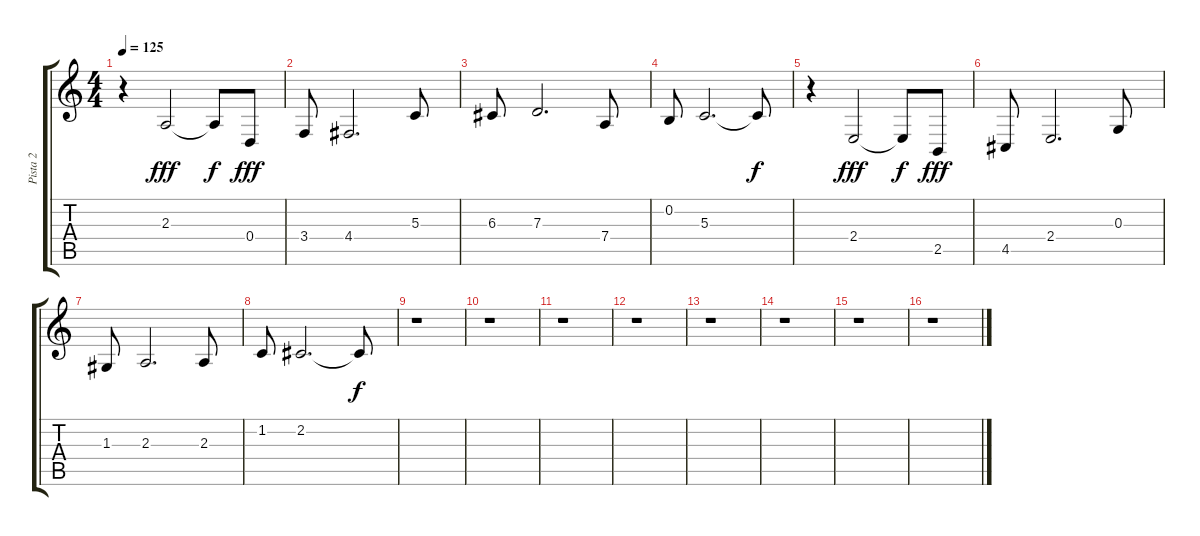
\track ("Pista 2" "Pista 2") {instrument pad1newage}
\staff {score tabs}
\tuning (E4 B3 G3 D3 A2 E2) {hide}
\ts (4 4)
\tempo 125
\clef g2
\ks c
r.4{dy f} 2.3.2{dy fff} 2.3{t}.8{dy f} 0.4.8{dy fff} |
3.4.8 4.4.2{d} 5.3.8 |
6.3.8 7.3.2{d} 7.4.8 |
0.2.8 5.3.2{d} 5.3{t}.8{dy f} |
r.4 2.4.2{dy fff} 2.4{t}.8{dy f} 2.5.8{dy fff} |
4.5.8 2.4.2{d} 0.3.8 |
1.3.8 2.3.2{d} 2.3.8 |
1.2.8 2.2.2{d} 2.2{t}.8{dy f} |
r.1 |
r.1 |
r.1 |
r.1 |
r.1 |
r.1 |
r.1 |
r.1
